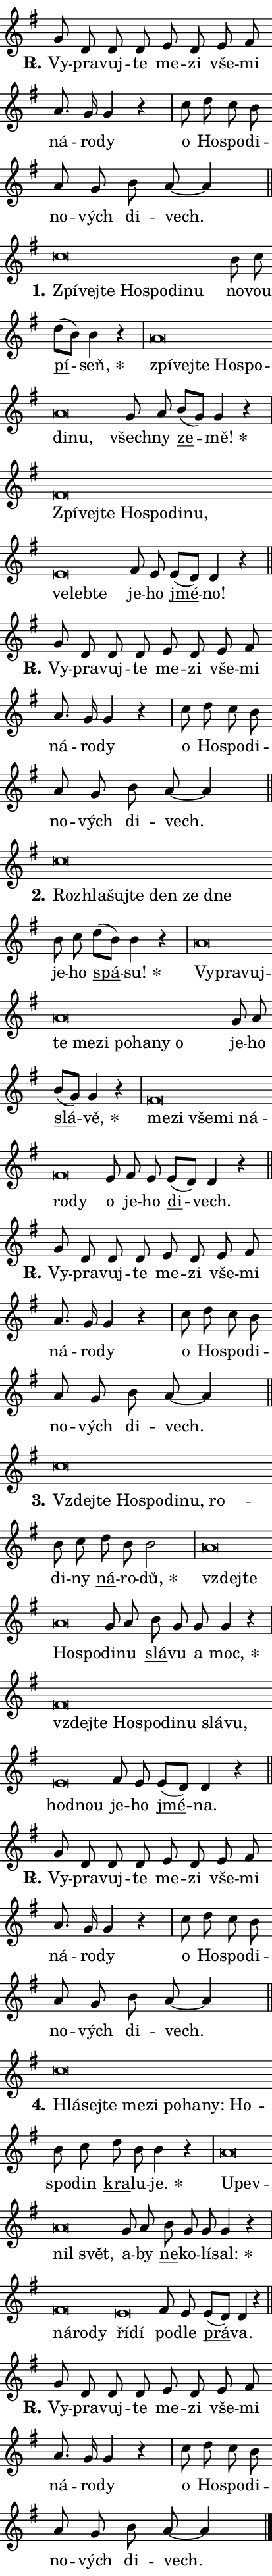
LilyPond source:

\version "2.22.1"
\header { tagline = "" }
\paper {
  indent = 0\cm
  top-margin = 0\cm
  right-margin = 0\cm
  bottom-margin = 0\cm
  left-margin = 0\cm
  paper-width = 7\cm
  page-breaking = #ly:one-page-breaking
  system-system-spacing.basic-distance = #11
  score-system-spacing.basic-distance = #11.3
  ragged-last = ##f
}


%% Author: Thomas Morley
%% https://lists.gnu.org/archive/html/lilypond-user/2020-05/msg00002.html
#(define (line-position grob)
"Returns position of @var[grob} in current system:
   @code{'start}, if at first time-step
   @code{'end}, if at last time-step
   @code{'middle} otherwise
"
  (let* ((col (ly:item-get-column grob))
         (ln (ly:grob-object col 'left-neighbor))
         (rn (ly:grob-object col 'right-neighbor))
         (col-to-check-left (if (ly:grob? ln) ln col))
         (col-to-check-right (if (ly:grob? rn) rn col))
         (break-dir-left
           (and
             (ly:grob-property col-to-check-left 'non-musical #f)
             (ly:item-break-dir col-to-check-left)))
         (break-dir-right
           (and
             (ly:grob-property col-to-check-right 'non-musical #f)
             (ly:item-break-dir col-to-check-right))))
        (cond ((eqv? 1 break-dir-left) 'start)
              ((eqv? -1 break-dir-right) 'end)
              (else 'middle))))

#(define (tranparent-at-line-position vctor)
  (lambda (grob)
  "Relying on @code{line-position} select the relevant enry from @var{vctor}.
Used to determine transparency,"
    (case (line-position grob)
      ((end) (not (vector-ref vctor 0)))
      ((middle) (not (vector-ref vctor 1)))
      ((start) (not (vector-ref vctor 2))))))

noteHeadBreakVisibility =
#(define-music-function (break-visibility)(vector?)
"Makes @code{NoteHead}s transparent relying on @var{break-visibility}"
#{
  \override NoteHead.transparent =
    #(tranparent-at-line-position break-visibility)
#})

#(define delete-ledgers-for-transparent-note-heads
  (lambda (grob)
    "Reads whether a @code{NoteHead} is transparent.
If so this @code{NoteHead} is removed from @code{'note-heads} from
@var{grob}, which is supposed to be @code{LedgerLineSpanner}.
As a result ledgers are not printed for this @code{NoteHead}"
    (let* ((nhds-array (ly:grob-object grob 'note-heads))
           (nhds-list
             (if (ly:grob-array? nhds-array)
                 (ly:grob-array->list nhds-array)
                 '()))
           ;; Relies on the transparent-property being done before
           ;; Staff.LedgerLineSpanner.after-line-breaking is executed.
           ;; This is fragile ...
           (to-keep
             (remove
               (lambda (nhd)
                 (ly:grob-property nhd 'transparent #f))
               nhds-list)))
      ;; TODO find a better method to iterate over grob-arrays, similiar
      ;; to filter/remove etc for lists
      ;; For now rebuilt from scratch
      (set! (ly:grob-object grob 'note-heads)  '())
      (for-each
        (lambda (nhd)
          (ly:pointer-group-interface::add-grob grob 'note-heads nhd))
        to-keep))))

hideNotes = {
  \noteHeadBreakVisibility #begin-of-line-visible
}
unHideNotes = {
  \noteHeadBreakVisibility #all-visible
}

% work-around for resetting accidentals
% https://lilypond.org/doc/v2.23/Documentation/notation/displaying-rhythms#unmetered-music
cadenzaMeasure = {
  \cadenzaOff
  \partial 1024 s1024
  \cadenzaOn
}

#(define-markup-command (accent layout props text) (markup?)
  "Underline accented syllable"
  (interpret-markup layout props
    #{\markup \override #'(offset . 4.3) \underline { #text }#}))

responsum = \markup \concat {
  "R" \hspace #-1.05 \path #0.1 #'((moveto 0 0.07) (lineto 0.9 0.8)) \hspace #0.05 "."
}

\layout {
    \context {
        \Staff
        \remove "Time_signature_engraver"
        \override LedgerLineSpanner.after-line-breaking = #delete-ledgers-for-transparent-note-heads
    }
    \context {
        \Voice {
            \override NoteHead.output-attributes = #'((class . "notehead"))
            \override Hairpin.height = #0.55
        }
    }
    \context {
        \Lyrics {
            \override StanzaNumber.output-attributes = #'((class . "stanzanumber"))
            \override LyricSpace.minimum-distance = #0.9
            \override LyricText.font-name = #"TeX Gyre Schola"
            \override LyricText.font-size = 1
            \override StanzaNumber.font-name = #"TeX Gyre Schola Bold"
            \override StanzaNumber.font-size = 1
        }
    }
}

% magnetic-lyrics.ily
%
%   written by
%     Jean Abou Samra <jean@abou-samra.fr>
%     Werner Lemberg <wl@gnu.org>
%
%   adapted by
%     Jiri Hon <jiri.hon@gmail.com>
%
% Version 2022-Apr-15

% https://www.mail-archive.com/lilypond-user@gnu.org/msg149350.html

#(define (Left_hyphen_pointer_engraver context)
   "Collect syllable-hyphen-syllable occurrences in lyrics and store
them in properties.  This engraver only looks to the left.  For
example, if the lyrics input is @code{foo -- bar}, it does the
following.

@itemize @bullet
@item
Set the @code{text} property of the @code{LyricHyphen} grob between
@q{foo} and @q{bar} to @code{foo}.

@item
Set the @code{left-hyphen} property of the @code{LyricText} grob with
text @q{foo} to the @code{LyricHyphen} grob between @q{foo} and
@q{bar}.
@end itemize

Use this auxiliary engraver in combination with the
@code{lyric-@/text::@/apply-@/magnetic-@/offset!} hook."
   (let ((hyphen #f)
         (text #f))
     (make-engraver
      (acknowledgers
       ((lyric-syllable-interface engraver grob source-engraver)
        (set! text grob)))
      (end-acknowledgers
       ((lyric-hyphen-interface engraver grob source-engraver)
        ;(when (not (grob::has-interface grob 'lyric-space-interface))
          (set! hyphen grob)));)
      ((stop-translation-timestep engraver)
       (when (and text hyphen)
         (ly:grob-set-object! text 'left-hyphen hyphen))
       (set! text #f)
       (set! hyphen #f)))))

#(define (lyric-text::apply-magnetic-offset! grob)
   "If the space between two syllables is less than the value in
property @code{LyricText@/.details@/.squash-threshold}, move the right
syllable to the left so that it gets concatenated with the left
syllable.

Use this function as a hook for
@code{LyricText@/.after-@/line-@/breaking} if the
@code{Left_@/hyphen_@/pointer_@/engraver} is active."
   (let ((hyphen (ly:grob-object grob 'left-hyphen #f)))
     (when hyphen
       (let ((left-text (ly:spanner-bound hyphen LEFT)))
         (when (grob::has-interface left-text 'lyric-syllable-interface)
           (let* ((common (ly:grob-common-refpoint grob left-text X))
                  (this-x-ext (ly:grob-extent grob common X))
                  (left-x-ext
                   (begin
                     ;; Trigger magnetism for left-text.
                     (ly:grob-property left-text 'after-line-breaking)
                     (ly:grob-extent left-text common X)))
                  ;; `delta` is the gap width between two syllables.
                  (delta (- (interval-start this-x-ext)
                            (interval-end left-x-ext)))
                  (details (ly:grob-property grob 'details))
                  (threshold (assoc-get 'squash-threshold details 0.2)))
             (when (< delta threshold)
               (let* (;; We have to manipulate the input text so that
                      ;; ligatures crossing syllable boundaries are not
                      ;; disabled.  For languages based on the Latin
                      ;; script this is essentially a beautification.
                      ;; However, for non-Western scripts it can be a
                      ;; necessity.
                      (lt (ly:grob-property left-text 'text))
                      (rt (ly:grob-property grob 'text))
                      (is-space (grob::has-interface hyphen 'lyric-space-interface))
                      (space (if is-space " " ""))
                      (space-markup (grob-interpret-markup grob " "))
                      (space-size (interval-length (ly:stencil-extent space-markup X)))
                      (extra-delta (if is-space space-size 0))
                      ;; Append new syllable.
                      (ltrt-space (if (and (string? lt) (string? rt))
                                (string-append lt space rt)
                                (make-concat-markup (list lt space rt))))
                      ;; Right-align `ltrt` to the right side.
                      (ltrt-space-markup (grob-interpret-markup
                               grob
                               (make-translate-markup
                                (cons (interval-length this-x-ext) 0)
                                (make-right-align-markup ltrt-space)))))
                 (begin
                   ;; Don't print `left-text`.
                   (ly:grob-set-property! left-text 'stencil #f)
                   ;; Set text and stencil (which holds all collected
                   ;; syllables so far) and shift it to the left.
                   (ly:grob-set-property! grob 'text ltrt-space)
                   (ly:grob-set-property! grob 'stencil ltrt-space-markup)
                   (ly:grob-translate-axis! grob (- (- delta extra-delta)) X))))))))))


#(define (lyric-hyphen::displace-bounds-first grob)
   ;; Make very sure this callback isn't triggered too early.
   (let ((left (ly:spanner-bound grob LEFT))
         (right (ly:spanner-bound grob RIGHT)))
     (ly:grob-property left 'after-line-breaking)
     (ly:grob-property right 'after-line-breaking)
     (ly:lyric-hyphen::print grob)))

squashThreshold = #0.4

\layout {
  \context {
    \Lyrics
    \consists #Left_hyphen_pointer_engraver
    \override LyricText.after-line-breaking =
      #lyric-text::apply-magnetic-offset!
    \override LyricHyphen.stencil = #lyric-hyphen::displace-bounds-first
    \override LyricText.details.squash-threshold = \squashThreshold
    \override LyricHyphen.minimum-distance = 0
    \override LyricHyphen.minimum-length = \squashThreshold
  }
}

squash = \override LyricText.details.squash-threshold = 9999
unSquash = \override LyricText.details.squash-threshold = \squashThreshold

left = \override LyricText.self-alignment-X = #LEFT
unLeft = \revert LyricText.self-alignment-X

starOffset = #(lambda (grob) 
                (let ((x_offset (ly:self-alignment-interface::aligned-on-x-parent grob)))
                  (if (= x_offset 0) 0 (+ x_offset 1.2))))

star = #(define-music-function (syllable)(string?)
"Append star separator at the end of a syllable"
#{
  \once \override LyricText.X-offset = #starOffset
  \lyricmode { \markup {
    #syllable
    \override #'((font-name . "TeX Gyre Schola Bold")) \hspace #0.2 \lower #0.65 \larger "*"
  } }
#})

starAccent = #(define-music-function (syllable)(string?)
"Append star separator at the end of a syllable and make accent"
#{
  \once \override LyricText.X-offset = #starOffset
  \lyricmode { \markup {
    \accent #syllable
    \override #'((font-name . "TeX Gyre Schola Bold")) \hspace #0.2 \lower #0.65 \larger "*"
  } }
#})

breath = #(define-music-function (syllable)(string?)
"Append breathing indicator at the end of a syllable"
#{
  \lyricmode { \markup { #syllable "+" } }
#})

optionalBreath = #(define-music-function (syllable)(string?)
"Append optional breathing indicator at the end of a syllable"
#{
  \lyricmode { \markup { #syllable "(+)" } }
#})


\score {
    <<
        \new Voice = "melody" { \cadenzaOn \key g \major \relative { g'8 d d d e d e fis \bar "" a8. g16 g4 r \cadenzaMeasure \bar "|" c8 d c b \bar "" a g b a~ a4 \cadenzaMeasure \bar "||" \break } }
        \new Lyrics \lyricsto "melody" { \lyricmode { \set stanza = \responsum
Vy -- pra -- vuj -- te me -- zi vše -- mi ná -- ro -- dy o Ho -- spo -- di -- no -- vých di -- vech. } }
    >>
    \layout {}
}

\score {
    <<
        \new Voice = "melody" { \cadenzaOn \key g \major \relative { c''\breve*1/16 \hideNotes \breve*1/16 \bar "" \breve*1/16 \bar "" \breve*1/16 \bar "" \breve*1/16 \bar "" \breve*1/16 \breve*1/16 \bar "" \unHideNotes b8 c \bar "" d[( b)] b4 r \cadenzaMeasure \bar "|" a\breve*1/16 \hideNotes \breve*1/16 \bar "" \breve*1/16 \bar "" \breve*1/16 \bar "" \breve*1/16 \bar "" \breve*1/16 \breve*1/16 \bar "" \unHideNotes g8 a \bar "" b[( g)] g4 r \cadenzaMeasure \bar "|" fis\breve*1/16 \hideNotes \breve*1/16 \bar "" \breve*1/16 \bar "" \breve*1/16 \bar "" \breve*1/16 \bar "" \breve*1/16 \breve*1/16 \bar "" \unHideNotes e\breve*1/16 \hideNotes \breve*1/16 \breve*1/16 \bar "" \unHideNotes fis8 e \bar "" e[( d)] d4 r \cadenzaMeasure \bar "||" \break } }
        \new Lyrics \lyricsto "melody" { \lyricmode { \set stanza = "1."
\left Zpí -- \squash vej -- te Ho -- spo -- di -- nu \unLeft \unSquash no -- vou \markup \accent pí -- \star seň, \left zpí -- \squash vej -- te Ho -- spo -- di -- nu, \unLeft \unSquash všech -- ny \markup \accent ze -- \star mě! \left Zpí -- \squash vej -- te Ho -- spo -- di -- nu, \left \unLeft \unSquash ve -- \squash leb -- te \unLeft \unSquash je -- ho \markup \accent jmé -- no! } }
    >>
    \layout {}
}

\score {
    <<
        \new Voice = "melody" { \cadenzaOn \key g \major \relative { g'8 d d d e d e fis \bar "" a8. g16 g4 r \cadenzaMeasure \bar "|" c8 d c b \bar "" a g b a~ a4 \cadenzaMeasure \bar "||" \break } }
        \new Lyrics \lyricsto "melody" { \lyricmode { \set stanza = \responsum
Vy -- pra -- vuj -- te me -- zi vše -- mi ná -- ro -- dy o Ho -- spo -- di -- no -- vých di -- vech. } }
    >>
    \layout {}
}

\score {
    <<
        \new Voice = "melody" { \cadenzaOn \key g \major \relative { c''\breve*1/16 \hideNotes \breve*1/16 \bar "" \breve*1/16 \bar "" \breve*1/16 \bar "" \breve*1/16 \bar "" \breve*1/16 \breve*1/16 \bar "" \unHideNotes b8 c \bar "" d[( b)] b4 r \cadenzaMeasure \bar "|" a\breve*1/16 \hideNotes \breve*1/16 \bar "" \breve*1/16 \bar "" \breve*1/16 \bar "" \breve*1/16 \bar "" \breve*1/16 \bar "" \breve*1/16 \bar "" \breve*1/16 \bar "" \breve*1/16 \breve*1/16 \bar "" \unHideNotes g8 a \bar "" b[( g)] g4 r \cadenzaMeasure \bar "|" fis\breve*1/16 \hideNotes \breve*1/16 \bar "" \breve*1/16 \bar "" \breve*1/16 \bar "" \breve*1/16 \bar "" \breve*1/16 \breve*1/16 \bar "" \unHideNotes e8 fis8 e \bar "" e[( d)] d4 r \cadenzaMeasure \bar "||" \break } }
        \new Lyrics \lyricsto "melody" { \lyricmode { \set stanza = "2."
\left Roz -- \squash hla -- šuj -- te den ze dne \unLeft \unSquash je -- ho \markup \accent spá -- \star su! \left Vy -- \squash pra -- vuj -- te me -- zi po -- ha -- ny o \unLeft \unSquash je -- ho \markup \accent slá -- \star vě, \left me -- \squash zi vše -- mi ná -- ro -- dy \unLeft \unSquash o je -- ho \markup \accent di -- vech. } }
    >>
    \layout {}
}

\score {
    <<
        \new Voice = "melody" { \cadenzaOn \key g \major \relative { g'8 d d d e d e fis \bar "" a8. g16 g4 r \cadenzaMeasure \bar "|" c8 d c b \bar "" a g b a~ a4 \cadenzaMeasure \bar "||" \break } }
        \new Lyrics \lyricsto "melody" { \lyricmode { \set stanza = \responsum
Vy -- pra -- vuj -- te me -- zi vše -- mi ná -- ro -- dy o Ho -- spo -- di -- no -- vých di -- vech. } }
    >>
    \layout {}
}

\score {
    <<
        \new Voice = "melody" { \cadenzaOn \key g \major \relative { c''\breve*1/16 \hideNotes \breve*1/16 \bar "" \breve*1/16 \bar "" \breve*1/16 \bar "" \breve*1/16 \bar "" \breve*1/16 \breve*1/16 \bar "" \unHideNotes b8 c \bar "" d b b2 \cadenzaMeasure \bar "|" a\breve*1/16 \hideNotes \breve*1/16 \bar "" \breve*1/16 \breve*1/16 \bar "" \unHideNotes g8 a \bar "" b g g g4 r \cadenzaMeasure \bar "|" fis\breve*1/16 \hideNotes \breve*1/16 \bar "" \breve*1/16 \bar "" \breve*1/16 \bar "" \breve*1/16 \bar "" \breve*1/16 \bar "" \breve*1/16 \breve*1/16 \bar "" \unHideNotes e\breve*1/16 \hideNotes \breve*1/16 \bar "" \unHideNotes fis8 e \bar "" e[( d)] d4 r \cadenzaMeasure \bar "||" \break } }
        \new Lyrics \lyricsto "melody" { \lyricmode { \set stanza = "3."
\left Vzdej -- \squash te Ho -- spo -- di -- nu, ro -- \unLeft \unSquash di -- ny \markup \accent ná -- ro -- \star dů, \left vzdej -- \squash te Ho -- spo -- \unLeft \unSquash di -- nu \markup \accent slá -- vu a \star moc, \left vzdej -- \squash te Ho -- spo -- di -- nu slá -- vu, \left \unLeft \unSquash hod -- \squash nou \unLeft \unSquash je -- ho \markup \accent jmé -- na. } }
    >>
    \layout {}
}

\score {
    <<
        \new Voice = "melody" { \cadenzaOn \key g \major \relative { g'8 d d d e d e fis \bar "" a8. g16 g4 r \cadenzaMeasure \bar "|" c8 d c b \bar "" a g b a~ a4 \cadenzaMeasure \bar "||" \break } }
        \new Lyrics \lyricsto "melody" { \lyricmode { \set stanza = \responsum
Vy -- pra -- vuj -- te me -- zi vše -- mi ná -- ro -- dy o Ho -- spo -- di -- no -- vých di -- vech. } }
    >>
    \layout {}
}

\score {
    <<
        \new Voice = "melody" { \cadenzaOn \key g \major \relative { c''\breve*1/16 \hideNotes \breve*1/16 \bar "" \breve*1/16 \bar "" \breve*1/16 \bar "" \breve*1/16 \bar "" \breve*1/16 \bar "" \breve*1/16 \bar "" \breve*1/16 \breve*1/16 \bar "" \unHideNotes b8 c \bar "" d b b4 r \cadenzaMeasure \bar "|" a\breve*1/16 \hideNotes \breve*1/16 \bar "" \breve*1/16 \breve*1/16 \bar "" \unHideNotes g8 a \bar "" b g g g4 r \cadenzaMeasure \bar "|" fis\breve*1/16 \hideNotes \breve*1/16 \breve*1/16 \bar "" \unHideNotes e\breve*1/16 \hideNotes \breve*1/16 \bar "" \unHideNotes fis8 e \bar "" e[( d)] d4 r \cadenzaMeasure \bar "||" \break } }
        \new Lyrics \lyricsto "melody" { \lyricmode { \set stanza = "4."
\left Hlá -- \squash sej -- te me -- zi po -- ha -- ny: Ho -- \unLeft \unSquash spo -- din \markup \accent kra -- lu -- \star je. \left U -- \squash pev -- nil svět, \unLeft \unSquash a -- by \markup \accent ne -- ko -- lí -- \star sal: \left ná -- \squash ro -- dy \left \unLeft \unSquash ří -- \squash dí \unLeft \unSquash po -- dle \markup \accent prá -- va. } }
    >>
    \layout {}
}

\score {
    <<
        \new Voice = "melody" { \cadenzaOn \key g \major \relative { g'8 d d d e d e fis \bar "" a8. g16 g4 r \cadenzaMeasure \bar "|" c8 d c b \bar "" a g b a~ a4 \cadenzaMeasure \bar "||" \break } \bar "|." }
        \new Lyrics \lyricsto "melody" { \lyricmode { \set stanza = \responsum
Vy -- pra -- vuj -- te me -- zi vše -- mi ná -- ro -- dy o Ho -- spo -- di -- no -- vých di -- vech. } }
    >>
    \layout {}
}
